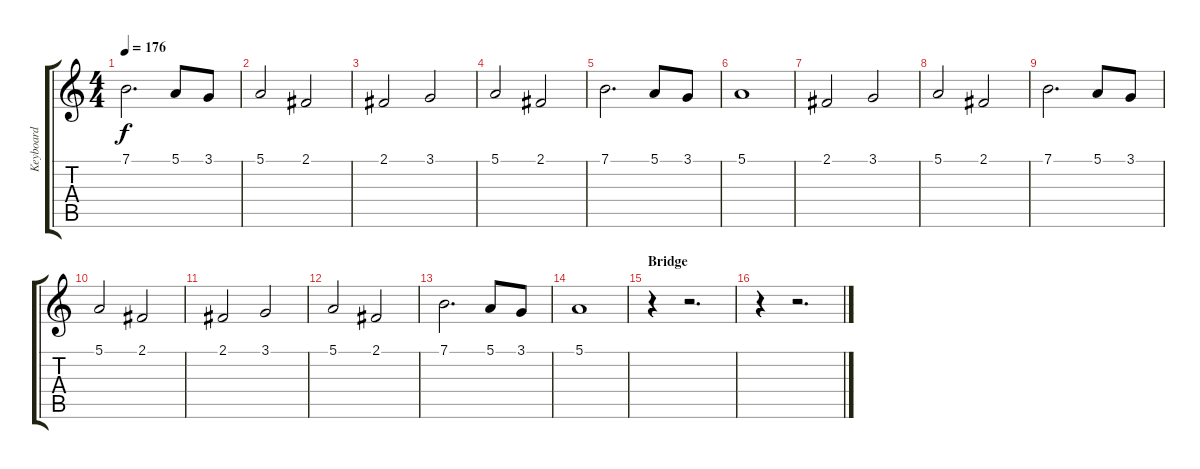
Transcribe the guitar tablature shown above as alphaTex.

\track ("Keyboard" "Keyboard") {instrument ocarina}
\staff {score tabs}
\tuning (E4 B3 G3 D3 A2 E2) {hide}
\ts (4 4)
\tempo 176
\clef g2
\ks c
7.1.2{d dy f} 5.1.8 3.1.8 |
5.1.2 2.1.2 |
2.1.2 3.1.2 |
5.1.2 2.1.2 |
7.1.2{d} 5.1.8 3.1.8 |
5.1.1 |
2.1.2 3.1.2 |
5.1.2 2.1.2 |
7.1.2{d} 5.1.8 3.1.8 |
5.1.2 2.1.2 |
2.1.2 3.1.2 |
5.1.2 2.1.2 |
7.1.2{d} 5.1.8 3.1.8 |
5.1.1 |
\section ("" "Bridge")
r.4 r.2{d} |
r.4 r.2{d}
